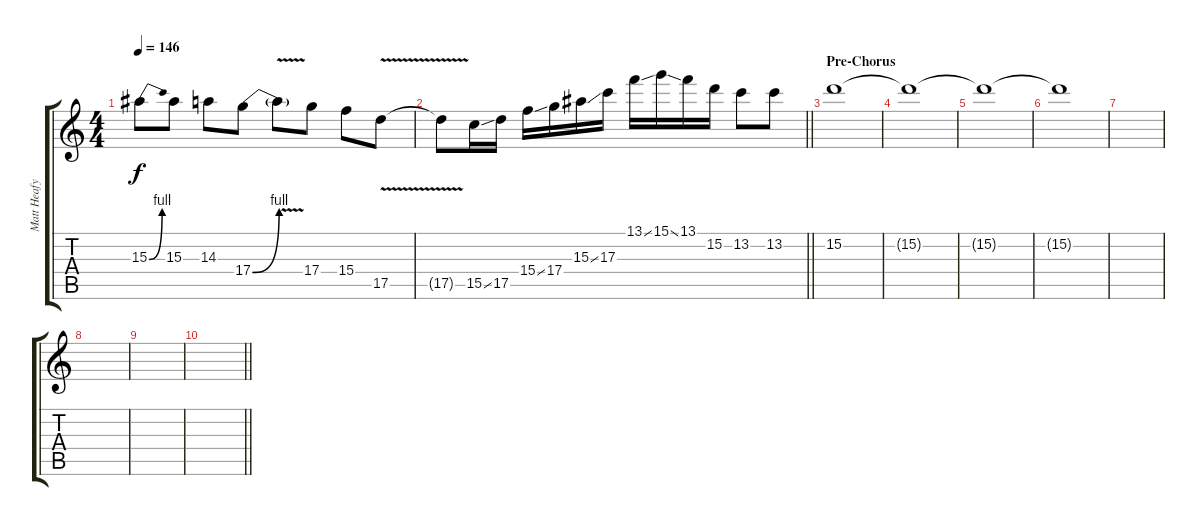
\track ("Matt Heafy Solo I" "Matt Heafy") {instrument distortionguitar}
\staff {score tabs}
\tuning (E4 B3 G3 D3 A2 D2) {hide}
\ts (4 4)
\tempo 146
\clef g2
\ks c
15.3{be (bend 0 0 60 4)}.8{dy f} 15.3.8 14.3.8 17.4{be (bend 0 0 60 4)}.8 17.4{v t}.8 17.4.8 15.4.8 17.5{v}.8 |
\barLineRight lightlight
17.5{t}.8 15.5{ss}.16 17.5.16 15.4{ss}.16 17.4.16 15.3{ss}.16 17.3.16 13.1{ss}.16 15.1{ss}.16 13.1.16 15.2.16 13.2.8 13.2.8 |
\section ("" "Pre-Chorus")
15.2.1 |
15.2{t}.1 |
15.2{t}.1 |
15.2{t}.1 |
|
|
|
\barLineRight lightlight
